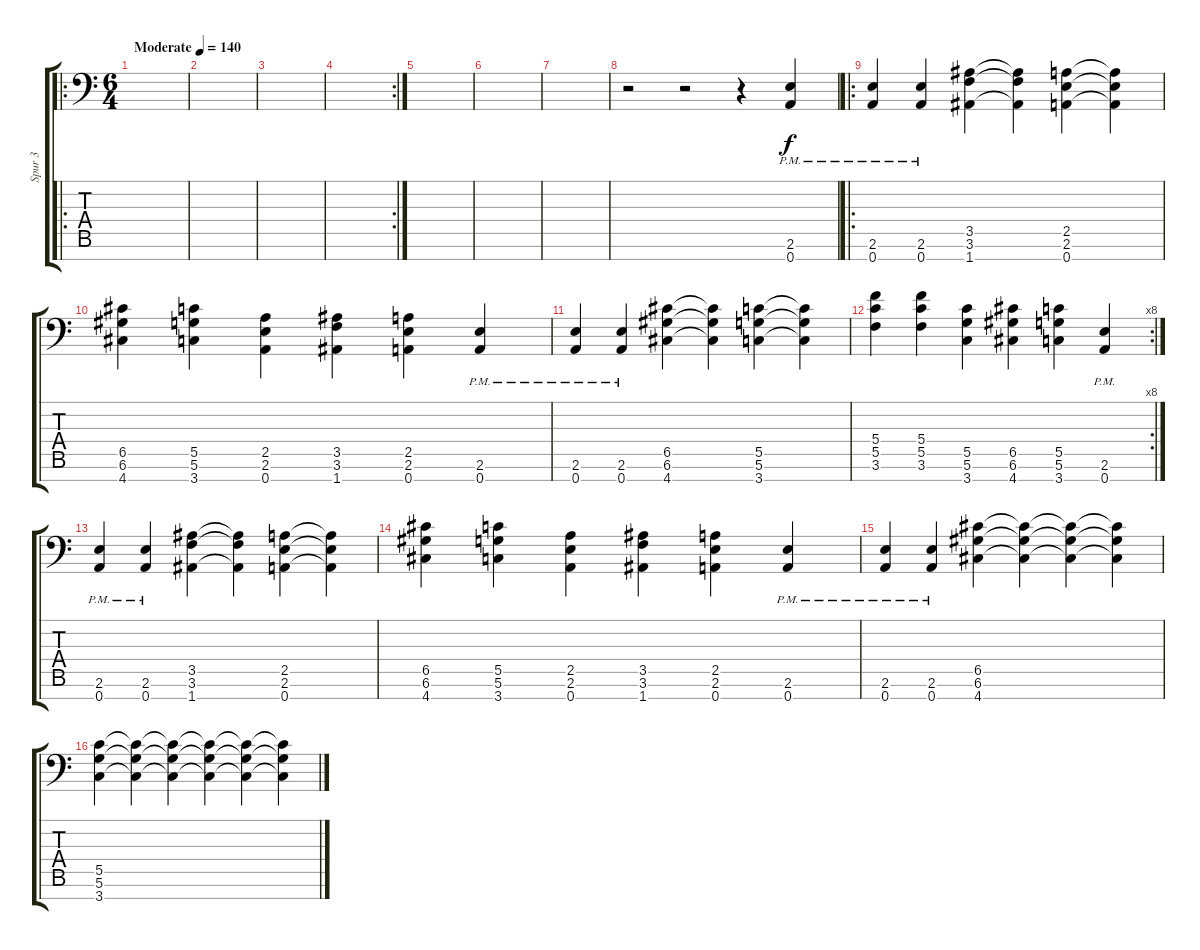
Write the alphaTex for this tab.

\track ("Spur 3" "Spur 3") {instrument overdrivenguitar}
\staff {score tabs}
\tuning (D4 A3 F3 C3 G2 D2 A1) {hide}
\ro
\ts (6 4)
\tempo (140 "Moderate")
\clef f4
\ks c
|
|
|
\rc 2
|
|
|
|
r.2 r.2 r.4 (2.6{pm} 0.7{pm}).4 |
\ro
(2.6{pm} 0.7{pm}).4 (2.6{pm} 0.7{pm}).4 (3.5 3.6 1.7).4 (3.5{t} 3.6{t} 1.7{t}).4 (2.5 2.6 0.7).4 (2.5{t} 2.6{t} 0.7{t}).4 |
(6.5 6.6 4.7).4 (5.5 5.6 3.7).4 (2.5 2.6 0.7).4 (3.5 3.6 1.7).4 (2.5 2.6 0.7).4 (2.6{pm} 0.7{pm}).4 |
(2.6{pm} 0.7{pm}).4 (2.6{pm} 0.7{pm}).4 (6.5 6.6 4.7).4 (6.5{t} 6.6{t} 4.7{t}).4 (5.5 5.6 3.7).4 (5.5{t} 5.6{t} 3.7{t}).4 |
\rc 8
(5.4 5.5 3.6).4 (5.4 5.5 3.6).4 (5.5 5.6 3.7).4 (6.5 6.6 4.7).4 (5.5 5.6 3.7).4 (2.6{pm} 0.7{pm}).4 |
(2.6{pm} 0.7{pm}).4 (2.6{pm} 0.7{pm}).4 (3.5 3.6 1.7).4 (3.5{t} 3.6{t} 1.7{t}).4 (2.5 2.6 0.7).4 (2.5{t} 2.6{t} 0.7{t}).4 |
(6.5 6.6 4.7).4 (5.5 5.6 3.7).4 (2.5 2.6 0.7).4 (3.5 3.6 1.7).4 (2.5 2.6 0.7).4 (2.6{pm} 0.7{pm}).4 |
(2.6{pm} 0.7{pm}).4 (2.6{pm} 0.7{pm}).4 (6.5 6.6 4.7).4 (6.5{t} 6.6{t} 4.7{t}).4 (6.5{t} 6.6{t} 4.7{t}).4 (6.5{t} 6.6{t} 4.7{t}).4 |
(5.5 5.6 3.7).4 (5.5{t} 5.6{t} 3.7{t}).4 (5.5{t} 5.6{t} 3.7{t}).4 (5.5{t} 5.6{t} 3.7{t}).4 (5.5{t} 5.6{t} 3.7{t}).4 (5.5{t} 5.6{t} 3.7{t}).4
